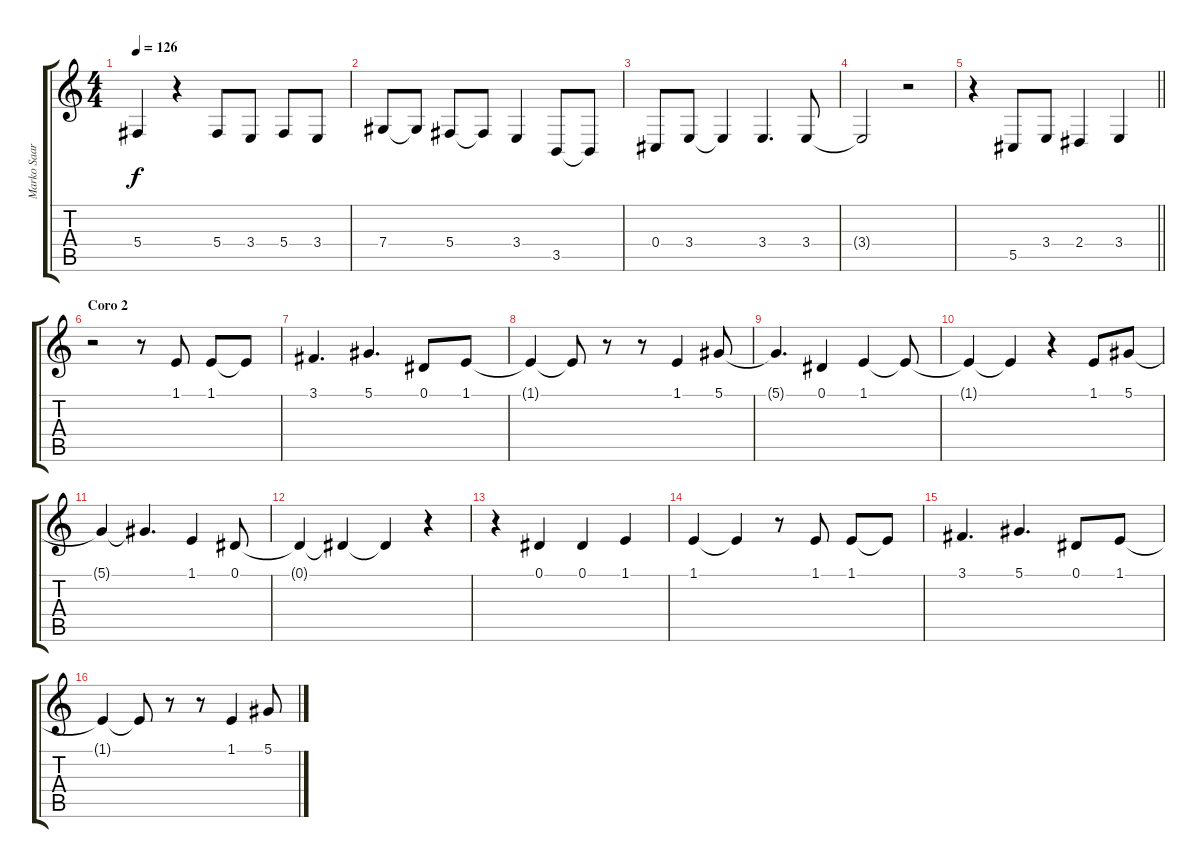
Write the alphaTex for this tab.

\track ("Marko Saaresto" "Marko Saar") {instrument lead6voice}
\staff {score tabs}
\tuning (Eb4 Bb3 Gb3 Db3 Ab2 Eb2) {hide}
\ts (4 4)
\tempo 126
\clef g2
\ks c
5.4.4{dy f} r.4 5.4.8 3.4.8 5.4.8 3.4.8 |
7.4.8 7.4{t}.8 5.4.8 5.4{t}.8 3.4.4 3.5.8 3.5{t}.8 |
0.4.8 3.4.8 3.4{t}.4 3.4.4{d} 3.4.8 |
3.4{t}.2 r.2 |
\barLineRight lightlight
r.4 5.5.8 3.4.8 2.4.4 3.4.4 |
\section ("" "Coro 2")
r.2 r.8 1.1.8 1.1.8 1.1{t}.8 |
3.1.4{d} 5.1.4{d} 0.1.8 1.1.8 |
1.1{t}.4 1.1{t}.8 r.8 r.8 1.1.4 5.1.8 |
5.1{t}.4{d} 0.1.4 1.1.4 1.1{t}.8 |
1.1{t}.4 1.1{t}.4 r.4 1.1.8 5.1.8 |
5.1{t}.4 5.1{t}.4{d} 1.1.4 0.1.8 |
0.1{t}.4 0.1{t}.4 0.1{t}.4 r.4 |
r.4 0.1.4 0.1.4 1.1.4 |
1.1.4 1.1{t}.4 r.8 1.1.8 1.1.8 1.1{t}.8 |
3.1.4{d} 5.1.4{d} 0.1.8 1.1.8 |
1.1{t}.4 1.1{t}.8 r.8 r.8 1.1.4 5.1.8
